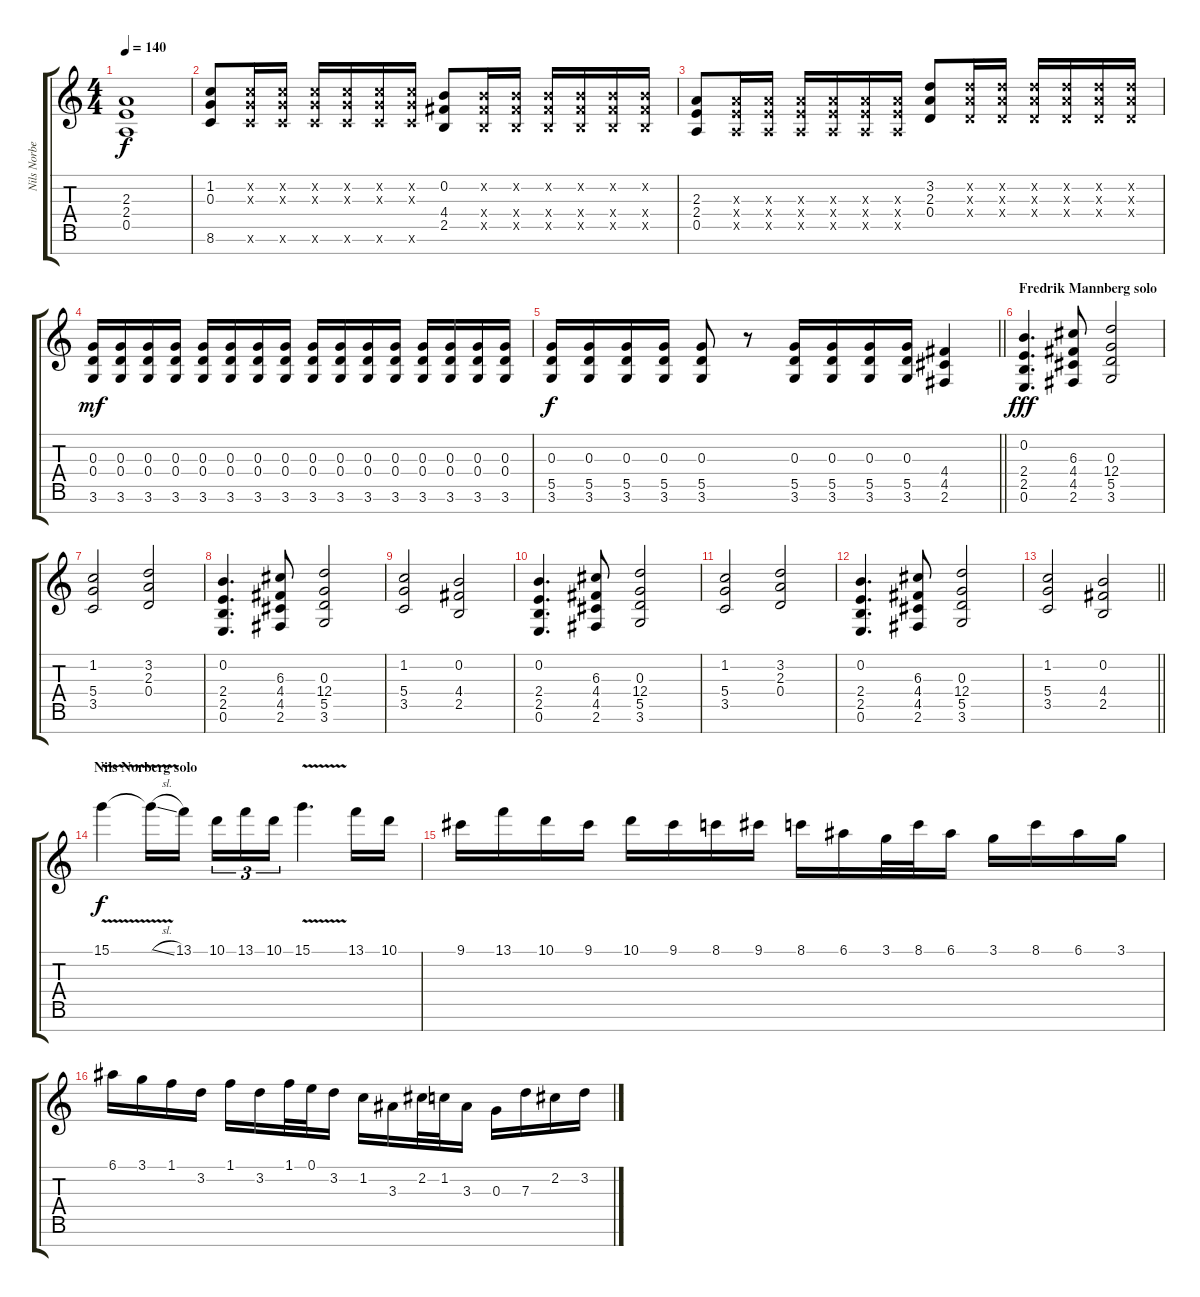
\track ("Nils Norberg" "Nils Norbe") {instrument distortionguitar}
\staff {score tabs}
\tuning (E4 B3 G3 D3 A2 E2 B1) {hide}
\ts (4 4)
\tempo 140
\clef g2
\ks c
(2.3{t} 2.4{t} 0.5{t}).1{dy f} |
(1.2 0.3 8.6).8{volume 16} (1.2{x} 0.3{x} 8.6{x}).16 (1.2{x} 0.3{x} 8.6{x}).16 (1.2{x} 0.3{x} 8.6{x}).16 (1.2{x} 0.3{x} 8.6{x}).16 (1.2{x} 0.3{x} 8.6{x}).16 (1.2{x} 0.3{x} 8.6{x}).16 (0.2 4.4 2.5).8 (0.2{x} 4.4{x} 2.5{x}).16 (0.2{x} 4.4{x} 2.5{x}).16 (0.2{x} 4.4{x} 2.5{x}).16 (0.2{x} 4.4{x} 2.5{x}).16 (0.2{x} 4.4{x} 2.5{x}).16 (0.2{x} 4.4{x} 2.5{x}).16 |
(2.3 2.4 0.5).8 (2.3{x} 2.4{x} 0.5{x}).16 (2.3{x} 2.4{x} 0.5{x}).16 (2.3{x} 2.4{x} 0.5{x}).16 (2.3{x} 2.4{x} 0.5{x}).16 (2.3{x} 2.4{x} 0.5{x}).16 (2.3{x} 2.4{x} 0.5{x}).16 (3.2 2.3 0.4).8 (3.2{x} 2.3{x} 0.4{x}).16 (3.2{x} 2.3{x} 0.4{x}).16 (3.2{x} 2.3{x} 0.4{x}).16 (3.2{x} 2.3{x} 0.4{x}).16 (3.2{x} 2.3{x} 0.4{x}).16 (3.2{x} 2.3{x} 0.4{x}).16 |
(0.3 0.4 3.6).16{dy mf} (0.3 0.4 3.6).16 (0.3 0.4 3.6).16 (0.3 0.4 3.6).16 (0.3 0.4 3.6).16 (0.3 0.4 3.6).16 (0.3 0.4 3.6).16 (0.3 0.4 3.6).16 (0.3 0.4 3.6).16 (0.3 0.4 3.6).16 (0.3 0.4 3.6).16 (0.3 0.4 3.6).16 (0.3 0.4 3.6).16 (0.3 0.4 3.6).16 (0.3 0.4 3.6).16 (0.3 0.4 3.6).16 |
\barLineRight lightlight
(0.3 5.5 3.6).16{dy f} (0.3 5.5 3.6).16 (0.3 5.5 3.6).16 (0.3 5.5 3.6).16 (0.3 5.5 3.6).8 r.8 (0.3 5.5 3.6).16 (0.3 5.5 3.6).16 (0.3 5.5 3.6).16 (0.3 5.5 3.6).16 (4.4 4.5 2.6).4 |
\section ("" "Fredrik Mannberg solo")
(0.2 2.4 2.5 0.6).4{d dy fff} (6.3 4.4 4.5 2.6).8 (0.3 12.4 5.5 3.6).2 |
(1.2 5.4 3.5).2 (3.2 2.3 0.4).2 |
(0.2 2.4 2.5 0.6).4{d} (6.3 4.4 4.5 2.6).8 (0.3 12.4 5.5 3.6).2 |
(1.2 5.4 3.5).2 (0.2 4.4 2.5).2 |
(0.2 2.4 2.5 0.6).4{d} (6.3 4.4 4.5 2.6).8 (0.3 12.4 5.5 3.6).2 |
(1.2 5.4 3.5).2 (3.2 2.3 0.4).2 |
(0.2 2.4 2.5 0.6).4{d} (6.3 4.4 4.5 2.6).8 (0.3 12.4 5.5 3.6).2 |
\barLineRight lightlight
(1.2 5.4 3.5).2 (0.2 4.4 2.5).2 |
\section ("" "Nils Norberg solo")
15.1{v}.4{dy f} 15.1{v sl t}.16 13.1.16{beam splitsecondary} 10.1.16{tu (3 2)} 13.1.16{tu (3 2)} 10.1.16{tu (3 2)} 15.1{v}.4{d} 13.1.16 10.1.16 |
9.1.16 13.1.16 10.1.16 9.1.16 10.1.16 9.1.16 8.1.16 9.1.16 8.1.16 6.1.16 3.1.32 8.1.32 6.1.16 3.1.16 8.1.16 6.1.16 3.1.16 |
6.1.16 3.1.16 1.1.16 3.2.16 1.1.16 3.2.16 1.1.32 0.1.32 3.2.16 1.2.16 3.3.16 2.2.32 1.2.32 3.3.16 0.3.16 7.3.16 2.2.16 3.2.16
